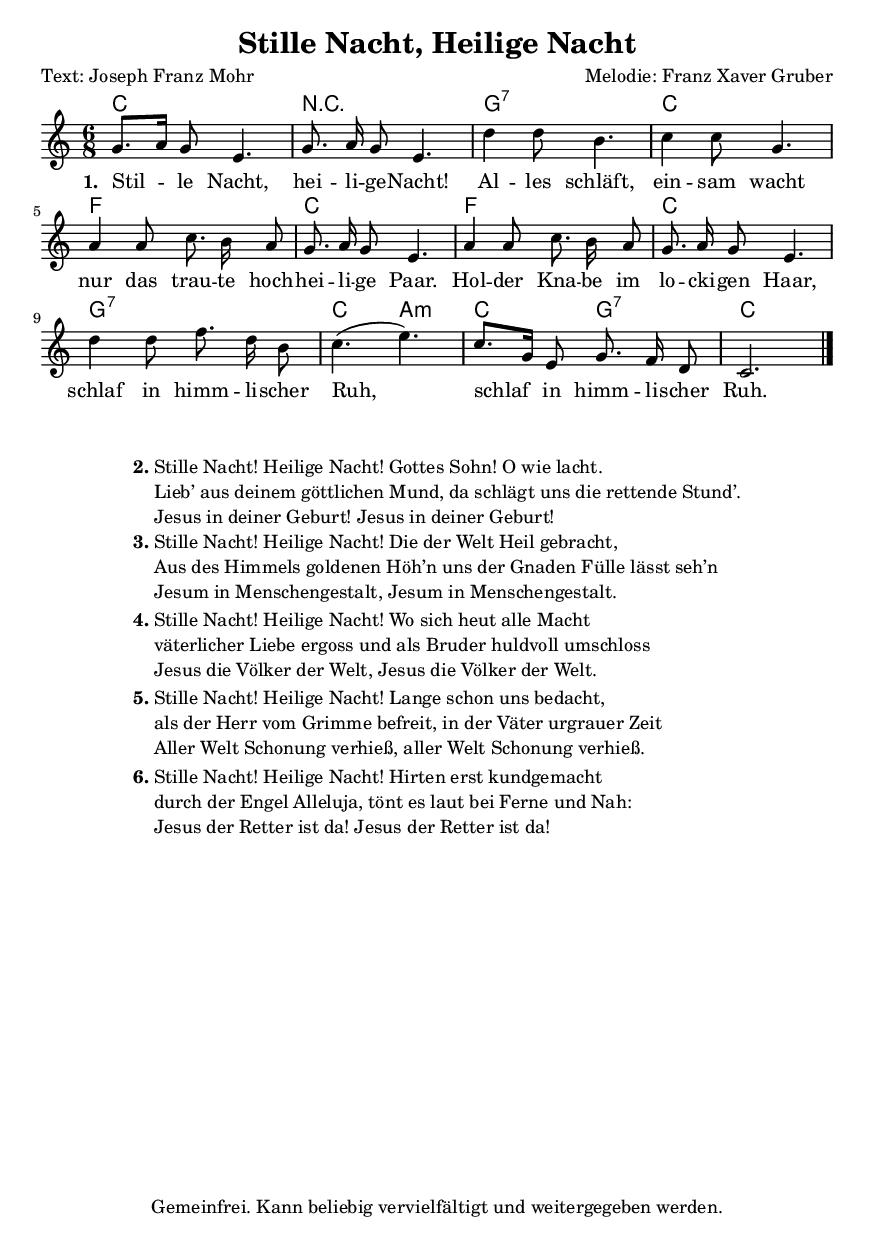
%=============================================
%   created by MuseScore Version: 0.9.6.3
%          Donnerstag, 18. November 2010
%=============================================
%
% geringfügige Änderungen von Hauke Rehr

\version "2.12.3"

\include "default.ly"

\header {
  title = "Stille Nacht, Heilige Nacht"
  composer = "Melodie: Franz Xaver Gruber"
  poet = "Text: Joseph Franz Mohr"
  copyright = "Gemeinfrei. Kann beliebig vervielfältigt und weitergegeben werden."
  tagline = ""
}

#(set-global-staff-size 16)

AvoiceAA = \relative c'{
  \autoBeamOff
  \clef treble
  \key c \major
  \time 6/8
   g'8. [a16] g8 e4.      | % 1
  g8. a16 g8 e4.      | % 2
  d'4 d8 b4.          | % 3
  c4 c8 g4.           | % 4
  a4 a8 c8. b16 a8      | % 5
  g8. a16 g8 e4.      | % 6
  a4 a8 c8. b16 a8      | % 7
  g8. a16 g8 e4.      | % 8
  d'4 d8 f8. d16 b8      | % 9
  c4.( e4.)      | % 10
  c8. [g16] e8 g8. f16 d8      | % 11
  c2. \bar "|."
}% end of last bar in partorvoice

ApartAverseB = \lyricmode {
  \set stanza = " 1. "
  Stil -- le  Nacht, hei -- li -- ge -- Nacht!
  Al -- les  schläft, ein -- sam  wacht
  nur das trau -- te  hoch -- hei -- li -- ge  Paar.
  Hol -- der  Kna -- be  im lo -- cki -- gen  Haar,
  schlaf in himm -- li -- scher  "Ruh,"
  schlaf in  himm -- li -- scher  Ruh.
}

theChords = \chordmode {
  c8*6 R1*6/8 g1*6/8:7
  c1*6/8 f1*6/8 c1*6/8 f1*6/8
  c1*6/8 g1*6/8:7 c4. a4.:m
  c2*6/8 g2*6/8:7 c1*6/8
}%%end of chordlist


\score {
  <<
    \new ChordNames { \theChords }
    \new Voice = "Lied" { \AvoiceAA}
    \new Lyrics \lyricsto "Lied" { \ApartAverseB}
  >>
}

\markup {
  \fill-line {
    \hspace #0.1
    \column {
      \hspace #0.1
      \line {
        \bold "2."
        \column {
          "Stille Nacht! Heilige Nacht! Gottes Sohn! O wie lacht."
          "Lieb’ aus deinem göttlichen Mund, da schlägt uns die rettende Stund’."
          "Jesus in deiner Geburt! Jesus in deiner Geburt!"
        }
      }
      \hspace #0.1
      \line {
        \bold "3."
        \column {
          "Stille Nacht! Heilige Nacht! Die der Welt Heil gebracht,"
          "Aus des Himmels goldenen Höh’n uns der Gnaden Fülle lässt seh’n"
          "Jesum in Menschengestalt, Jesum in Menschengestalt."
        }
      }
      \hspace #0.1
      \line {
        \bold "4."
        \column {
          "Stille Nacht! Heilige Nacht! Wo sich heut alle Macht"
          "väterlicher Liebe ergoss und als Bruder huldvoll umschloss"
          "Jesus die Völker der Welt, Jesus die Völker der Welt."
        }
      }
      \hspace #0.1
      \line {
        \bold "5."
        \column {
          "Stille Nacht! Heilige Nacht! Lange schon uns bedacht,"
          "als der Herr vom Grimme befreit, in der Väter urgrauer Zeit"
          "Aller Welt Schonung verhieß, aller Welt Schonung verhieß."
        }
      }
      \hspace #0.1
      \line {
        \bold "6."
        \column {
          "Stille Nacht! Heilige Nacht! Hirten erst kundgemacht"
          "durch der Engel Alleluja, tönt es laut bei Ferne und Nah:"
          "Jesus der Retter ist da! Jesus der Retter ist da!"
        }
      }
    }
    \hspace #0.1
  }
}

 % some settings % vim: sw=2 et
